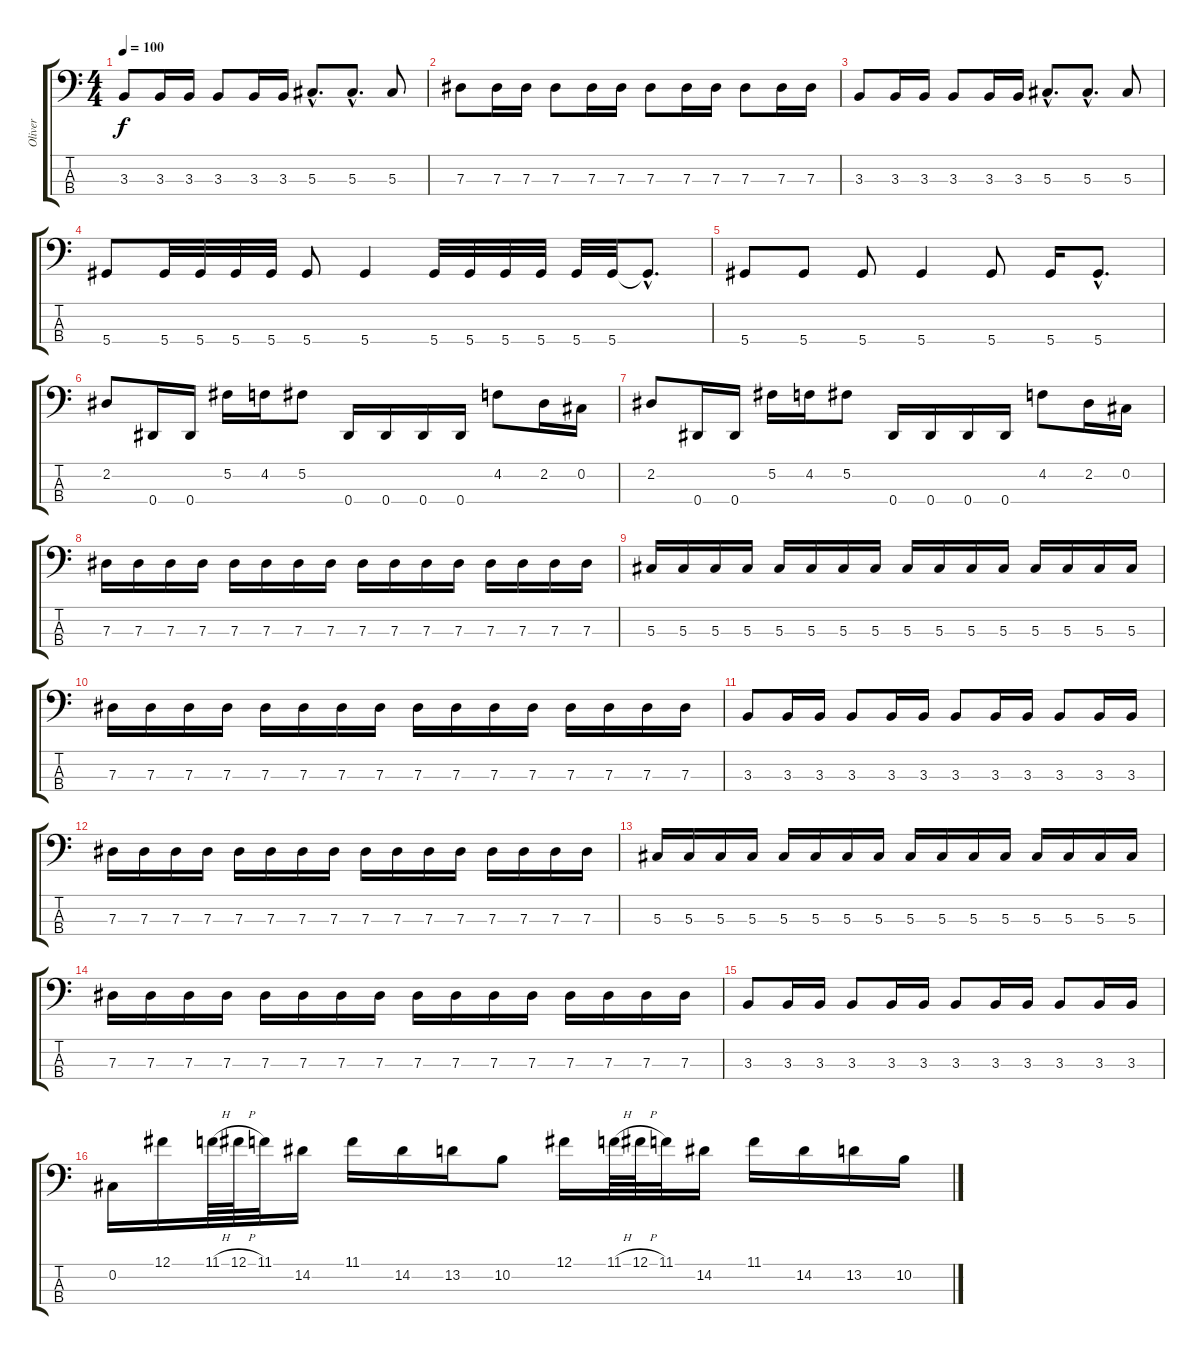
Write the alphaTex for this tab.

\track ("Oliver" "Oliver") {instrument electricbasspick}
\staff {score tabs}
\tuning (Gb2 Db2 Ab1 Eb1) {hide}
\ts (4 4)
\tempo 100
\clef f4
\ks c
3.3.8{dy f} 3.3.16 3.3.16 3.3.8 3.3.16 3.3.16 5.3{hac}.8{d} 5.3{hac}.8{d} 5.3.8 |
7.3.8 7.3.16 7.3.16 7.3.8 7.3.16 7.3.16 7.3.8 7.3.16 7.3.16 7.3.8 7.3.16 7.3.16 |
3.3.8 3.3.16 3.3.16 3.3.8 3.3.16 3.3.16 5.3{hac}.8{d} 5.3{hac}.8{d} 5.3.8 |
5.4.8 5.4.32 5.4.32 5.4.32 5.4.32 5.4.8 5.4.4 5.4.32 5.4.32 5.4.32 5.4.32 5.4.32 5.4.32 5.4{hac t}.8{d} |
5.4.8 5.4.8 5.4.8 5.4.4 5.4.8 5.4.16 5.4{hac}.8{d} |
2.2.8 0.4.16 0.4.16 5.2.16 4.2.16 5.2.8 0.4.16 0.4.16 0.4.16 0.4.16 4.2.8 2.2.16 0.2.16 |
2.2.8 0.4.16 0.4.16 5.2.16 4.2.16 5.2.8 0.4.16 0.4.16 0.4.16 0.4.16 4.2.8 2.2.16 0.2.16 |
7.3.16 7.3.16 7.3.16 7.3.16 7.3.16 7.3.16 7.3.16 7.3.16 7.3.16 7.3.16 7.3.16 7.3.16 7.3.16 7.3.16 7.3.16 7.3.16 |
5.3.16 5.3.16 5.3.16 5.3.16 5.3.16 5.3.16 5.3.16 5.3.16 5.3.16 5.3.16 5.3.16 5.3.16 5.3.16 5.3.16 5.3.16 5.3.16 |
7.3.16 7.3.16 7.3.16 7.3.16 7.3.16 7.3.16 7.3.16 7.3.16 7.3.16 7.3.16 7.3.16 7.3.16 7.3.16 7.3.16 7.3.16 7.3.16 |
3.3.8 3.3.16 3.3.16 3.3.8 3.3.16 3.3.16 3.3.8 3.3.16 3.3.16 3.3.8 3.3.16 3.3.16 |
7.3.16 7.3.16 7.3.16 7.3.16 7.3.16 7.3.16 7.3.16 7.3.16 7.3.16 7.3.16 7.3.16 7.3.16 7.3.16 7.3.16 7.3.16 7.3.16 |
5.3.16 5.3.16 5.3.16 5.3.16 5.3.16 5.3.16 5.3.16 5.3.16 5.3.16 5.3.16 5.3.16 5.3.16 5.3.16 5.3.16 5.3.16 5.3.16 |
7.3.16 7.3.16 7.3.16 7.3.16 7.3.16 7.3.16 7.3.16 7.3.16 7.3.16 7.3.16 7.3.16 7.3.16 7.3.16 7.3.16 7.3.16 7.3.16 |
3.3.8 3.3.16 3.3.16 3.3.8 3.3.16 3.3.16 3.3.8 3.3.16 3.3.16 3.3.8 3.3.16 3.3.16 |
0.2.16 12.1.16 11.1{h}.64 12.1{h}.64 11.1.32 14.2.16 11.1.16 14.2.16 13.2.16 10.2.8 12.1.16 11.1{h}.64 12.1{h}.64 11.1.32 14.2.16 11.1.16 14.2.16 13.2.16 10.2.16
